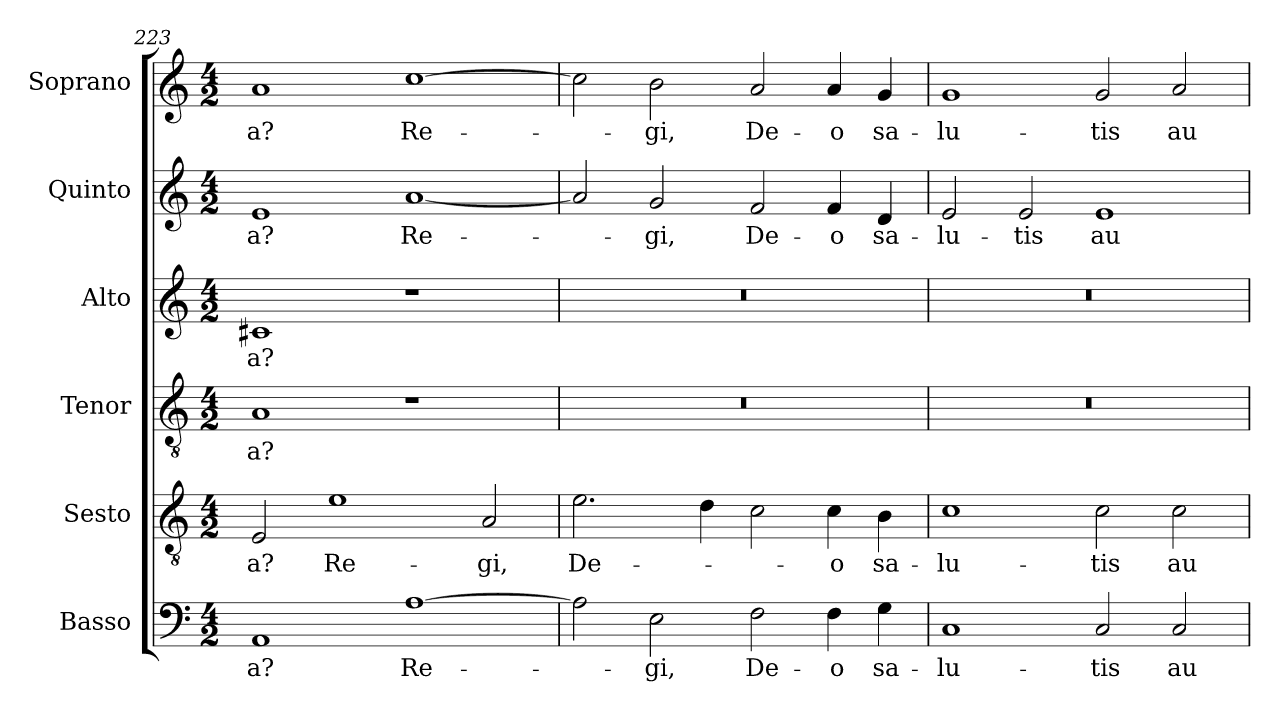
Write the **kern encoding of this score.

**kern	**text	**kern	**text	**kern	**text	**kern	**text	**kern	**text	**kern	**text
*part6	*part6	*part5	*part5	*part4	*part4	*part3	*part3	*part2	*part2	*part1	*part1
*staff6	*staff6	*staff5	*staff5	*staff4	*staff4	*staff3	*staff3	*staff2	*staff2	*staff1	*staff1
*I"Basso	*	*I"Sesto	*	*I"Tenor	*	*I"Alto	*	*I"Quinto	*	*I"Soprano	*
*I'B.	*	*I'Ss.	*	*I'T.	*	*I'A.	*	*I'Q.	*	*I'S.	*
*clefF4	*	*clefGv2	*	*clefGv2	*	*clefG2	*	*clefG2	*	*clefG2	*
*	*	*ITrd7c12	*	*ITrd7c12	*	*	*	*	*	*	*
*k[]	*	*k[]	*	*k[]	*	*k[]	*	*k[]	*	*k[]	*
*C:	*	*C:	*	*C:	*	*C:	*	*C:	*	*C:	*
*M4/2	*	*M4/2	*	*M4/2	*	*M4/2	*	*M4/2	*	*M4/2	*
=223	=223	=223	=223	=223	=223	=223	=223	=223	=223	=223	=223
!	!LO:LY:b:color=#000000	!	!	!	!	!	!	!	!	!	!
!	!	!	!LO:LY:b:color=#000000	!	!	!	!	!	!	!	!
!	!	!	!	!	!LO:LY:b:color=#000000	!	!	!	!	!	!
!	!	!	!	!	!	!	!LO:LY:b:color=#000000	!	!	!	!
!	!	!	!	!	!	!	!	!	!LO:LY:b:color=#000000	!	!
!	!	!	!	!	!	!	!	!	!	!	!LO:LY:b:color=#000000
1AAi	-a?	2EEi/	-a?	1AAi	-a?	1c#Xi	-a?	1ei	-a?	1ai	-a?
!	!	!	!LO:LY:b:color=#000000	!	!	!	!	!	!	!	!
.	.	1Ei	Re-	.	.	.	.	.	.	.	.
!	!LO:LY:b:color=#000000	!	!	!	!	!	!	!	!	!	!
!	!	!	!	!	!	!	!	!	!LO:LY:b:color=#000000	!	!
!	!	!	!	!	!	!	!	!	!	!	!LO:LY:b:color=#000000
[1Ai	Re-	.	.	1r	.	1r	.	[1ai	Re-	[1cci	Re-
!	!	!	!LO:LY:b:color=#000000	!	!	!	!	!	!	!	!
.	.	2AAi/	-gi,	.	.	.	.	.	.	.	.
!!LO:PB:g=z
=224	=224	=224	=224	=224	=224	=224	=224	=224	=224	=224	=224
!	!	!	!LO:LY:b:color=#000000	!LO:N:vis=1	!	!LO:N:vis=1	!	!	!	!	!
2Ai\]	.	2.Ei\	De-	0r	.	0r	.	2ai/]	.	2cci\]	.
!	!LO:LY:b:color=#000000	!	!	!	!	!	!	!	!	!	!
!	!	!	!	!	!	!	!	!	!LO:LY:b:color=#000000	!	!
!	!	!	!	!	!	!	!	!	!	!	!LO:LY:b:color=#000000
2Ei\	-gi,	.	.	.	.	.	.	2gi/	-gi,	2bi\	-gi,
.	.	4Di\	.	.	.	.	.	.	.	.	.
!	!LO:LY:b:color=#000000	!	!	!	!	!	!	!	!	!	!
!	!	!	!	!	!	!	!	!	!LO:LY:b:color=#000000	!	!
!	!	!	!	!	!	!	!	!	!	!	!LO:LY:b:color=#000000
2Fi\	De-	2Ci\	.	.	.	.	.	2fi/	De-	2ai/	De-
!	!LO:LY:b:color=#000000	!	!	!	!	!	!	!	!	!	!
!	!	!	!LO:LY:b:color=#000000	!	!	!	!	!	!	!	!
!	!	!	!	!	!	!	!	!	!LO:LY:b:color=#000000	!	!
!	!	!	!	!	!	!	!	!	!	!	!LO:LY:b:color=#000000
4Fi\	-o	4Ci\	-o	.	.	.	.	4fi/	-o	4ai/	-o
!	!LO:LY:b:color=#000000	!	!	!	!	!	!	!	!	!	!
!	!	!	!LO:LY:b:color=#000000	!	!	!	!	!	!	!	!
!	!	!	!	!	!	!	!	!	!LO:LY:b:color=#000000	!	!
!	!	!	!	!	!	!	!	!	!	!	!LO:LY:b:color=#000000
4Gi\	sa-	4BBi\	sa-	.	.	.	.	4di/	sa-	4gi/	sa-
=225	=225	=225	=225	=225	=225	=225	=225	=225	=225	=225	=225
!	!LO:LY:b:color=#000000	!	!	!	!	!	!	!	!	!	!
!	!	!	!LO:LY:b:color=#000000	!LO:N:vis=1	!	!LO:N:vis=1	!	!	!	!	!
!	!	!	!	!	!	!	!	!	!LO:LY:b:color=#000000	!	!
!	!	!	!	!	!	!	!	!	!	!	!LO:LY:b:color=#000000
1Ci	-lu-	1Ci	-lu-	0r	.	0r	.	2ei/	-lu-	1gi	-lu-
!	!	!	!	!	!	!	!	!	!LO:LY:b:color=#000000	!	!
.	.	.	.	.	.	.	.	2ei/	-tis	.	.
!	!LO:LY:b:color=#000000	!	!	!	!	!	!	!	!	!	!
!	!	!	!LO:LY:b:color=#000000	!	!	!	!	!	!	!	!
!	!	!	!	!	!	!	!	!	!LO:LY:b:color=#000000	!	!
!	!	!	!	!	!	!	!	!	!	!	!LO:LY:b:color=#000000
2Ci/	-tis	2Ci\	-tis	.	.	.	.	1ei	au-	2gi/	-tis
!	!LO:LY:b:color=#000000	!	!	!	!	!	!	!	!	!	!
!	!	!	!LO:LY:b:color=#000000	!	!	!	!	!	!	!	!
!	!	!	!	!	!	!	!	!	!	!	!LO:LY:b:color=#000000
2Ci/	au-	2Ci\	au-	.	.	.	.	.	.	2ai/	au-
=	=	=	=	=	=	=	=	=	=	=	=
*-	*-	*-	*-	*-	*-	*-	*-	*-	*-	*-	*-
